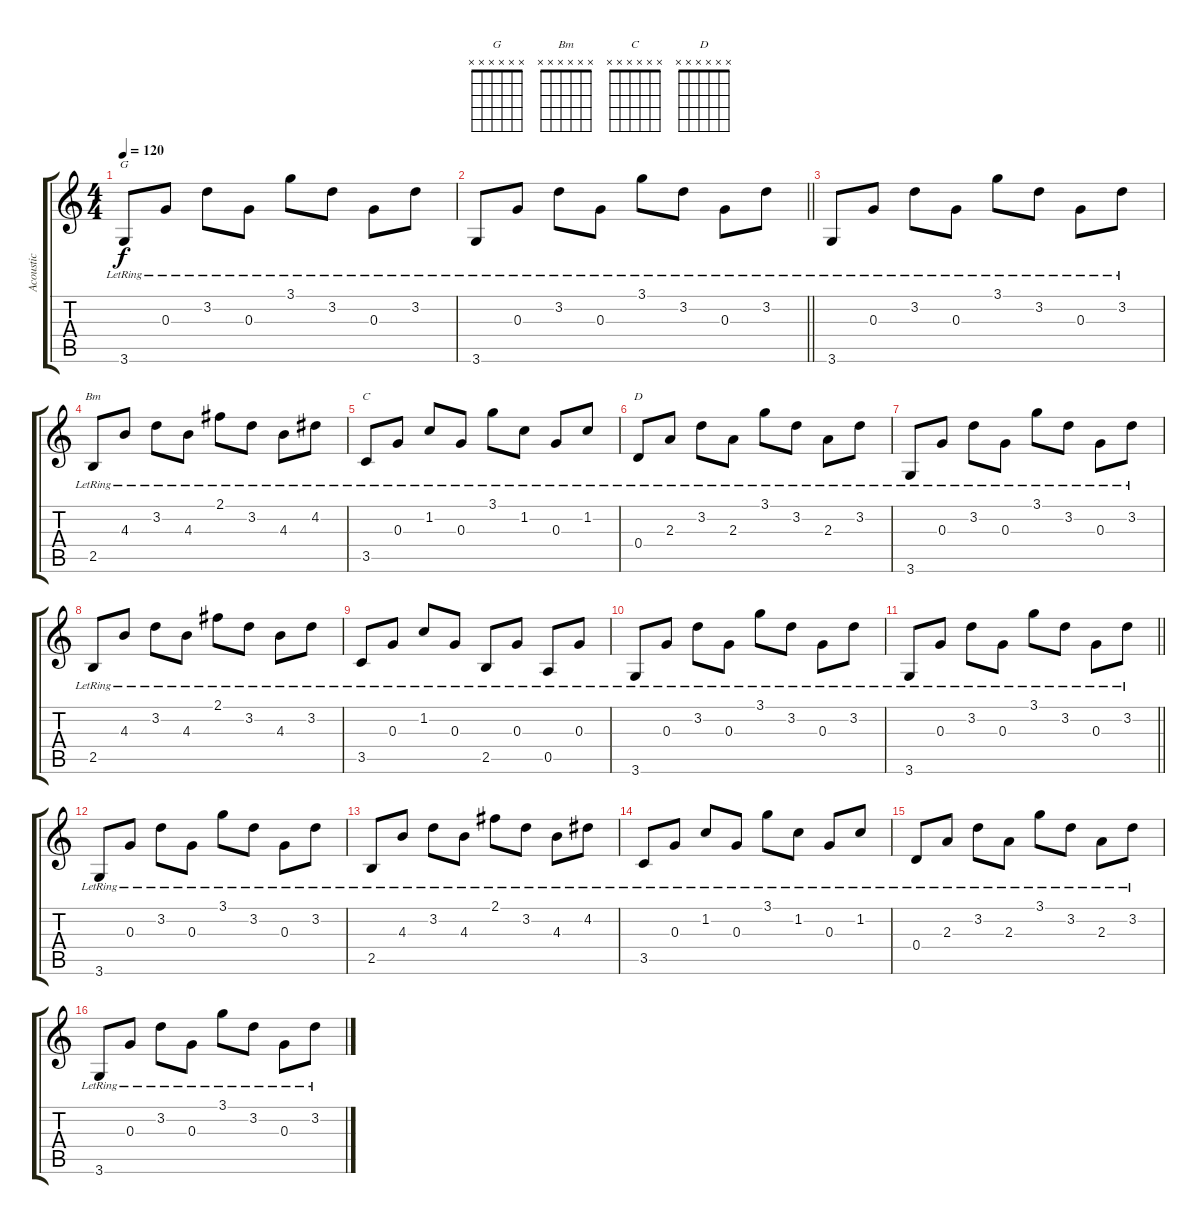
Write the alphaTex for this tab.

\track ("Acoustic" "Acoustic") {instrument acousticguitarsteel}
\staff {score tabs}
\tuning (E4 B3 G3 D3 A2 E2) {hide}
\chord ("G" x x x x x x)
\chord ("Bm" x x x x x x)
\chord ("C" x x x x x x)
\chord ("D" x x x x x x)
\ts (4 4)
\tempo 120
\clef g2
\ks c
3.6{lr}.8{ch "G" dy f} 0.3{lr}.8 3.2{lr}.8 0.3{lr}.8 3.1{lr}.8 3.2{lr}.8 0.3{lr}.8 3.2{lr}.8 |
\barLineRight lightlight
3.6{lr}.8 0.3{lr}.8 3.2{lr}.8 0.3{lr}.8 3.1{lr}.8 3.2{lr}.8 0.3{lr}.8 3.2{lr}.8 |
3.6{lr}.8 0.3{lr}.8 3.2{lr}.8 0.3{lr}.8 3.1{lr}.8 3.2{lr}.8 0.3{lr}.8 3.2{lr}.8 |
2.5{lr}.8{ch "Bm"} 4.3{lr}.8 3.2{lr}.8 4.3{lr}.8 2.1{lr}.8 3.2{lr}.8 4.3{lr}.8 4.2{lr}.8 |
3.5{lr}.8{ch "C"} 0.3{lr}.8 1.2{lr}.8 0.3{lr}.8 3.1{lr}.8 1.2{lr}.8 0.3{lr}.8 1.2{lr}.8 |
0.4{lr}.8{ch "D"} 2.3{lr}.8 3.2{lr}.8 2.3{lr}.8 3.1{lr}.8 3.2{lr}.8 2.3{lr}.8 3.2{lr}.8 |
3.6{lr}.8 0.3{lr}.8 3.2{lr}.8 0.3{lr}.8 3.1{lr}.8 3.2{lr}.8 0.3{lr}.8 3.2{lr}.8 |
2.5{lr}.8 4.3{lr}.8 3.2{lr}.8 4.3{lr}.8 2.1{lr}.8 3.2{lr}.8 4.3{lr}.8 3.2{lr}.8 |
3.5{lr}.8 0.3{lr}.8 1.2{lr}.8 0.3{lr}.8 2.5{lr}.8 0.3{lr}.8 0.5{lr}.8 0.3{lr}.8 |
3.6{lr}.8 0.3{lr}.8 3.2{lr}.8 0.3{lr}.8 3.1{lr}.8 3.2{lr}.8 0.3{lr}.8 3.2{lr}.8 |
\barLineRight lightlight
3.6{lr}.8 0.3{lr}.8 3.2{lr}.8 0.3{lr}.8 3.1{lr}.8 3.2{lr}.8 0.3{lr}.8 3.2{lr}.8 |
3.6{lr}.8 0.3{lr}.8 3.2{lr}.8 0.3{lr}.8 3.1{lr}.8 3.2{lr}.8 0.3{lr}.8 3.2{lr}.8 |
2.5{lr}.8 4.3{lr}.8 3.2{lr}.8 4.3{lr}.8 2.1{lr}.8 3.2{lr}.8 4.3{lr}.8 4.2{lr}.8 |
3.5{lr}.8 0.3{lr}.8 1.2{lr}.8 0.3{lr}.8 3.1{lr}.8 1.2{lr}.8 0.3{lr}.8 1.2{lr}.8 |
0.4{lr}.8 2.3{lr}.8 3.2{lr}.8 2.3{lr}.8 3.1{lr}.8 3.2{lr}.8 2.3{lr}.8 3.2{lr}.8 |
3.6{lr}.8 0.3{lr}.8 3.2{lr}.8 0.3{lr}.8 3.1{lr}.8 3.2{lr}.8 0.3{lr}.8 3.2{lr}.8
